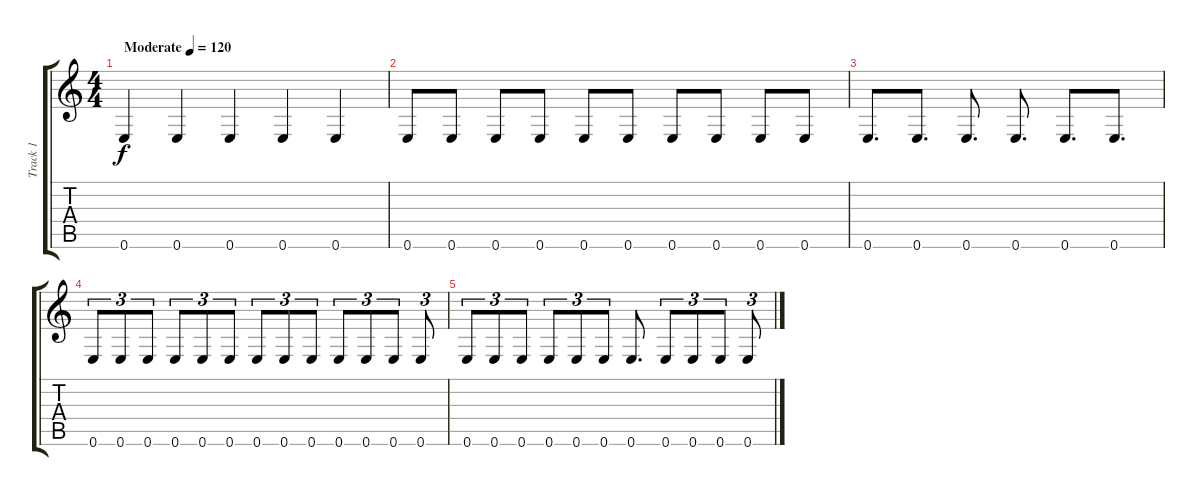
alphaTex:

\track ("Track 1" "Track 1") {instrument acousticguitarsteel}
\staff {score tabs}
\tuning (E4 B3 G3 D3 A2 E2) {hide}
\ts (4 4)
\tempo (120 "Moderate")
\clef g2
\ks c
0.6.4{dy f instrument acousticguitarsteel} 0.6.4 0.6.4 0.6.4 0.6.4 |
0.6.8 0.6.8 0.6.8 0.6.8 0.6.8 0.6.8 0.6.8 0.6.8 0.6.8 0.6.8 |
0.6.8{d} 0.6.8{d} 0.6.8{d} 0.6.8{d} 0.6.8{d} 0.6.8{d} |
0.6.8{tu (3 2)} 0.6.8{tu (3 2)} 0.6.8{tu (3 2)} 0.6.8{tu (3 2)} 0.6.8{tu (3 2)} 0.6.8{tu (3 2)} 0.6.8{tu (3 2)} 0.6.8{tu (3 2)} 0.6.8{tu (3 2)} 0.6.8{tu (3 2)} 0.6.8{tu (3 2)} 0.6.8{tu (3 2)} 0.6.8{tu (3 2)} |
0.6.8{tu (3 2)} 0.6.8{tu (3 2)} 0.6.8{tu (3 2)} 0.6.8{tu (3 2)} 0.6.8{tu (3 2)} 0.6.8{tu (3 2)} 0.6.8{d} 0.6.8{tu (3 2)} 0.6.8{tu (3 2)} 0.6.8{tu (3 2)} 0.6.8{tu (3 2)}
